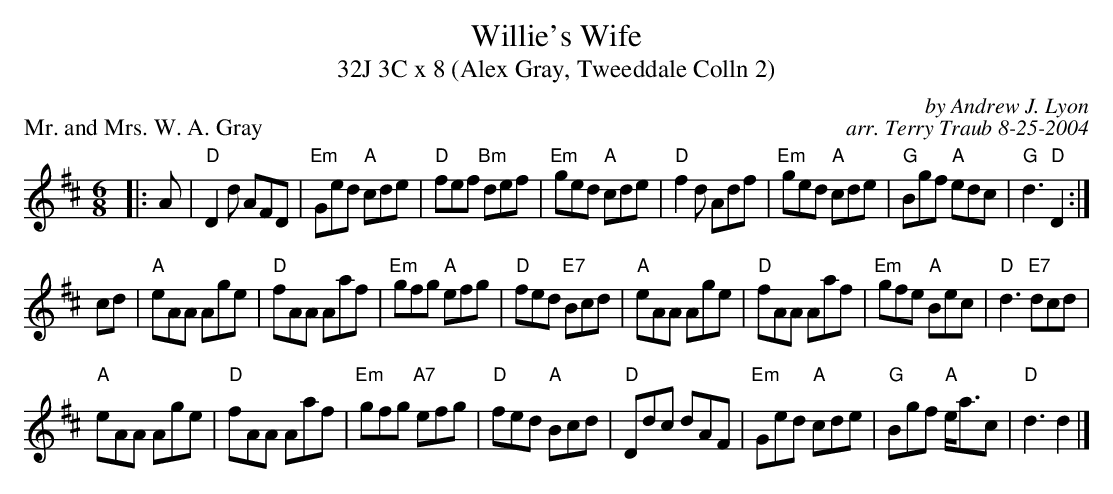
X:1
T: Willie's Wife
T: 32J 3C x 8 (Alex Gray, Tweeddale Colln 2)
P: Mr. and Mrs. W. A. Gray
C: by Andrew J. Lyon
C: arr. Terry Traub 8-25-2004
M: 6/8
K: D
L: 1/8
|: A |"D"D2 d AFD|"Em"Ged "A"cde|"D"fef "Bm"def|"Em"ged "A"cde|"D"f2 d Adf|"Em"ged "A"cde|"G"Bgf "A"edc|"G"d3 "D"D2 :|
cd|"A"eAA Age|"D"fAA Aaf|"Em"gfg "A"efg|"D"fed "E7"Bcd|"A"eAA Age|"D"fAA Aaf|"Em"gfe "A"Bec|"D"d3 "E7"dcd|
"A"eAA Age|"D"fAA Aaf|"Em"gfg "A7"efg|"D"fed "A"Bcd|"D"Ddc dAF|"Em"Ged "A"cde|"G"Bgf "A"e<ac |"D"d3 d2 |]
